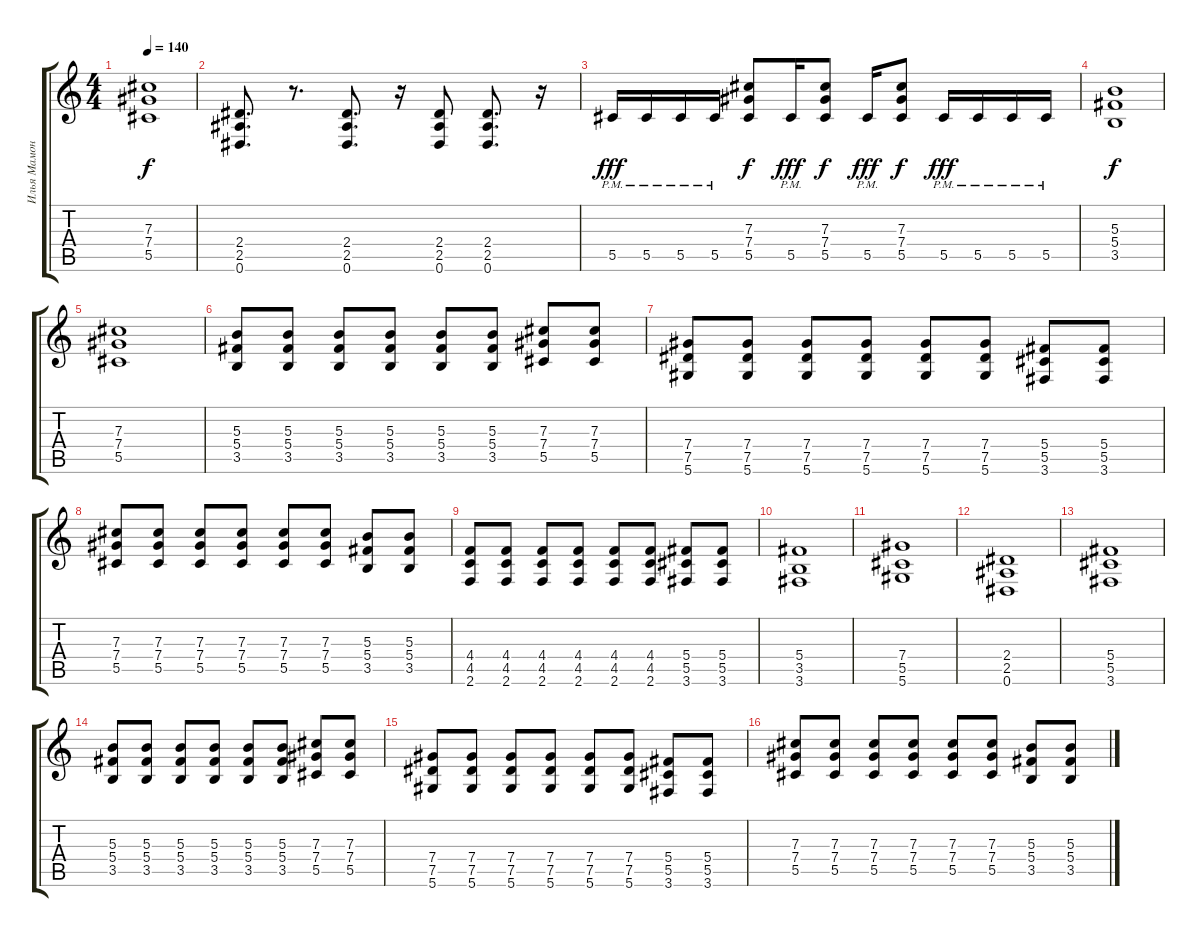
\track ("Илья Мамонтов" "Илья Мамон") {instrument distortionguitar}
\staff {score tabs}
\tuning (Eb4 Bb3 Gb3 Db3 Ab2 Eb2) {hide}
\ts (4 4)
\tempo 140
\clef g2
\ks c
(7.3 7.4 5.5).1{dy f} |
(2.4 2.5 0.6).8{d} r.8{d} (2.4 2.5 0.6).8{d} r.16 (2.4 2.5 0.6).8 (2.4 2.5 0.6).8{d} r.16 |
5.5{pm}.16{dy fff} 5.5{pm}.16 5.5{pm}.16 5.5{pm}.16 (7.3 7.4 5.5).8{dy f} 5.5{pm}.16{dy fff} (7.3 7.4 5.5).8{dy f} 5.5{pm}.16{dy fff} (7.3 7.4 5.5).8{dy f} 5.5{pm}.16{dy fff} 5.5{pm}.16 5.5{pm}.16 5.5{pm}.16 |
(5.3 5.4 3.5).1{dy f} |
(7.3 7.4 5.5).1 |
(5.3 5.4 3.5).8 (5.3 5.4 3.5).8 (5.3 5.4 3.5).8 (5.3 5.4 3.5).8 (5.3 5.4 3.5).8 (5.3 5.4 3.5).8 (7.3 7.4 5.5).8 (7.3 7.4 5.5).8 |
(7.4 7.5 5.6).8 (7.4 7.5 5.6).8 (7.4 7.5 5.6).8 (7.4 7.5 5.6).8 (7.4 7.5 5.6).8 (7.4 7.5 5.6).8 (5.4 5.5 3.6).8 (5.4 5.5 3.6).8 |
(7.3 7.4 5.5).8 (7.3 7.4 5.5).8 (7.3 7.4 5.5).8 (7.3 7.4 5.5).8 (7.3 7.4 5.5).8 (7.3 7.4 5.5).8 (5.3 5.4 3.5).8 (5.3 5.4 3.5).8 |
(4.4 4.5 2.6).8 (4.4 4.5 2.6).8 (4.4 4.5 2.6).8 (4.4 4.5 2.6).8 (4.4 4.5 2.6).8 (4.4 4.5 2.6).8 (5.4 5.5 3.6).8 (5.4 5.5 3.6).8 |
(5.4 3.5 3.6).1 |
(7.4 5.5 5.6).1 |
(2.4 2.5 0.6).1 |
(5.4 5.5 3.6).1 |
(5.3 5.4 3.5).8 (5.3 5.4 3.5).8 (5.3 5.4 3.5).8 (5.3 5.4 3.5).8 (5.3 5.4 3.5).8 (5.3 5.4 3.5).8 (7.3 7.4 5.5).8 (7.3 7.4 5.5).8 |
(7.4 7.5 5.6).8 (7.4 7.5 5.6).8 (7.4 7.5 5.6).8 (7.4 7.5 5.6).8 (7.4 7.5 5.6).8 (7.4 7.5 5.6).8 (5.4 5.5 3.6).8 (5.4 5.5 3.6).8 |
(7.3 7.4 5.5).8 (7.3 7.4 5.5).8 (7.3 7.4 5.5).8 (7.3 7.4 5.5).8 (7.3 7.4 5.5).8 (7.3 7.4 5.5).8 (5.3 5.4 3.5).8 (5.3 5.4 3.5).8
